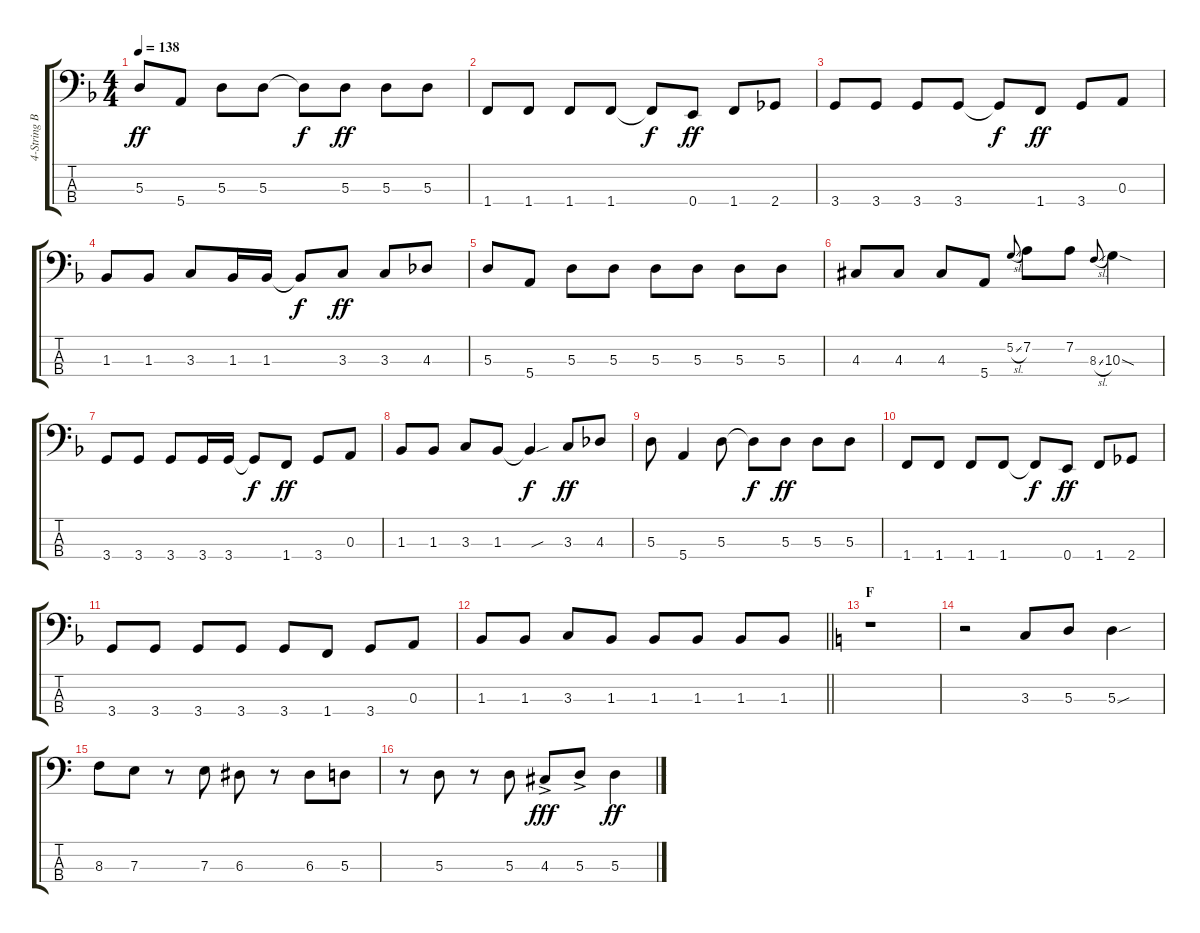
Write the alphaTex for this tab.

\track ("4-String Bass" "4-String B") {mute instrument electricbasspick}
\staff {score tabs}
\tuning (G2 D2 A1 E1) {hide}
\ts (4 4)
\tempo 138
\clef f4
\ks f
5.3.8{dy ff} 5.4.8 5.3.8 5.3.8 5.3{t}.8{dy f} 5.3.8{dy ff} 5.3.8 5.3.8 |
1.4.8 1.4.8 1.4.8 1.4.8 1.4{t}.8{dy f} 0.4.8{dy ff} 1.4.8 2.4.8 |
3.4.8 3.4.8 3.4.8 3.4.8 3.4{t}.8{dy f} 1.4.8{dy ff} 3.4.8 0.3.8 |
1.3.8 1.3.8 3.3.8 1.3.16 1.3.16 1.3{t}.8{dy f} 3.3.8{dy ff} 3.3.8 4.3.8 |
5.3.8 5.4.8 5.3.8 5.3.8 5.3.8 5.3.8 5.3.8 5.3.8 |
4.3{acc #}.8 4.3{acc #}.8 4.3{acc #}.8 5.4.8 5.2{sl}.8{gr onbeat} 7.2.8 7.2.8 8.3{sl}.8{gr onbeat} 10.3{sod}.4 |
3.4.8 3.4.8 3.4.8 3.4.16 3.4.16 3.4{t}.8{dy f} 1.4.8{dy ff} 3.4.8 0.3.8 |
1.3.8 1.3.8 3.3.8 1.3.8 1.3{sou t}.4{dy f} 3.3.8{dy ff} 4.3.8 |
5.3.8 5.4.4 5.3.8 5.3{t}.8{dy f} 5.3.8{dy ff} 5.3.8 5.3.8 |
1.4.8 1.4.8 1.4.8 1.4.8 1.4{t}.8{dy f} 0.4.8{dy ff} 1.4.8 2.4.8 |
3.4.8 3.4.8 3.4.8 3.4.8 3.4.8 1.4.8 3.4.8 0.3.8 |
\barLineRight lightlight
1.3.8 1.3.8 3.3.8 1.3.8 1.3.8 1.3.8 1.3.8 1.3.8 |
\section ("" "F")
\ks c
r.1 |
r.2 3.3.8 5.3.8 5.3{sou}.4 |
8.3.8 7.3.8 r.8 7.3.8 6.3.8 r.8 6.3.8 5.3.8 |
r.8 5.3.8 r.8 5.3.8 4.3{ac}.8{dy fff} 5.3{ac}.8 5.3.4{dy ff}
